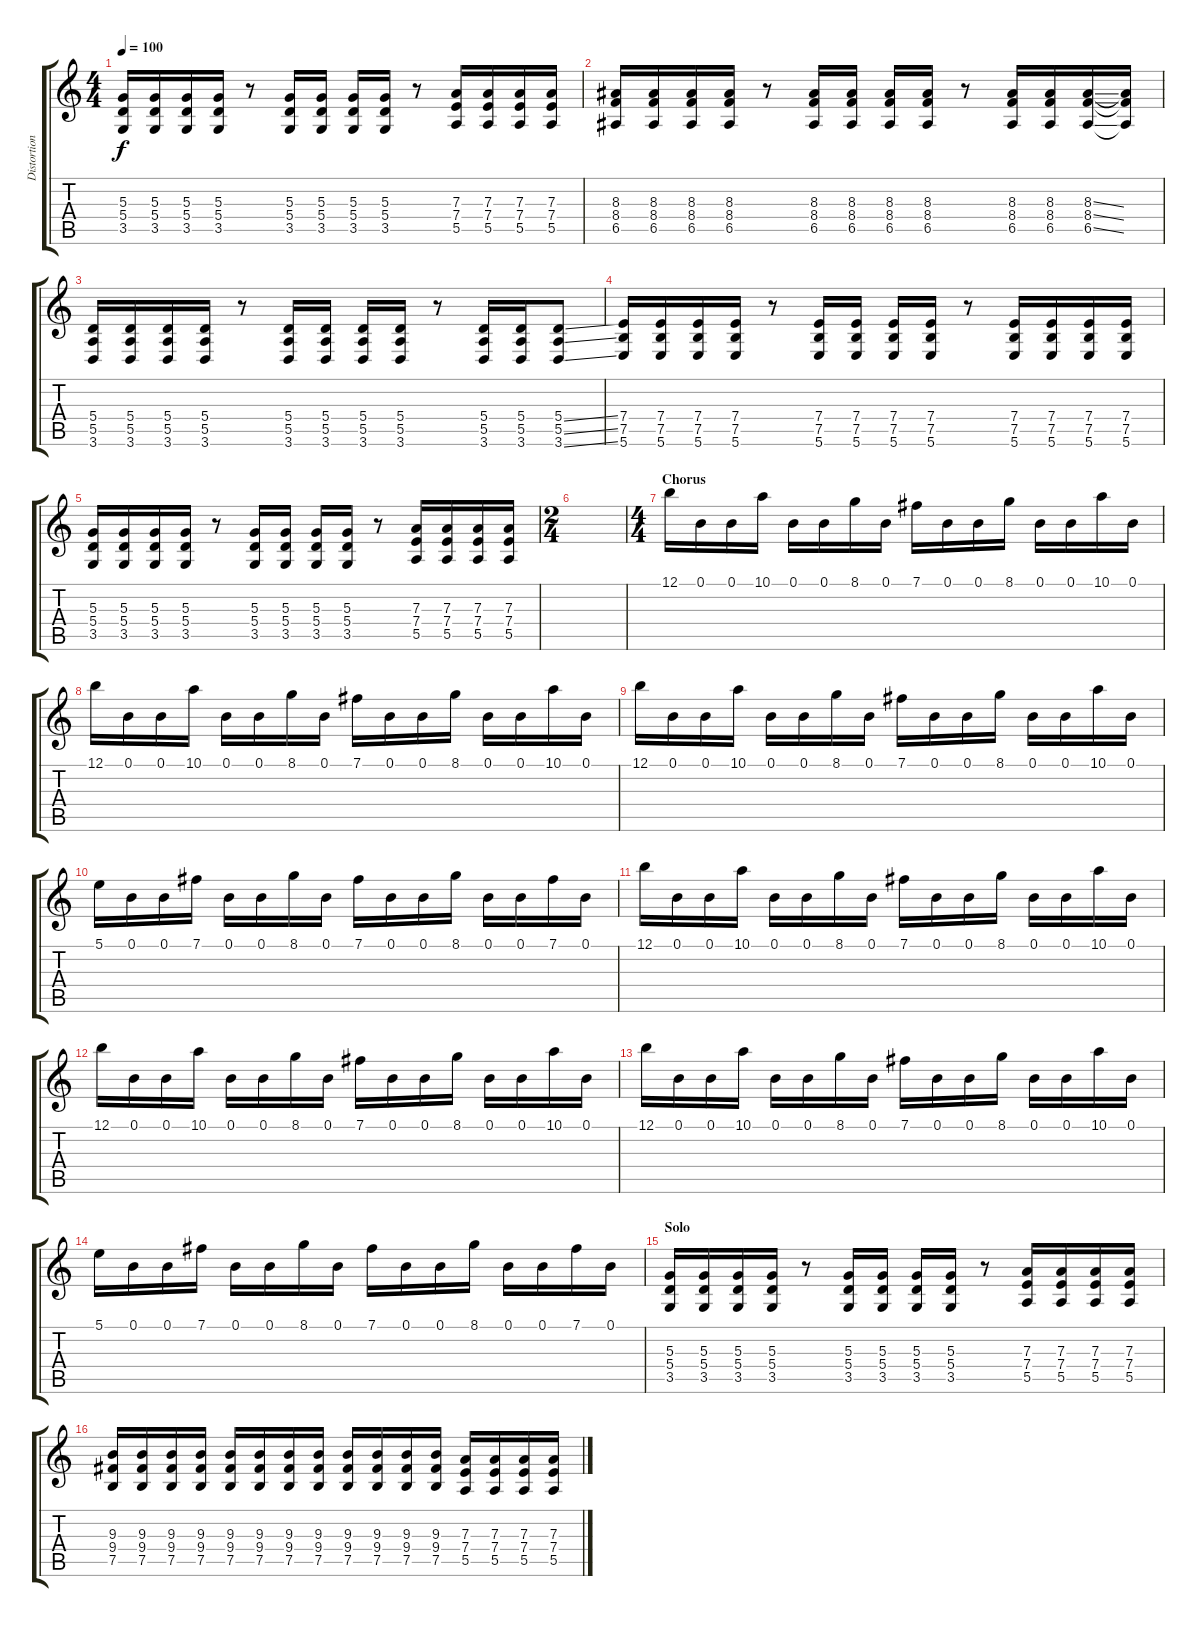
\track ("Distortion Guitar 1" "Distortion") {instrument distortionguitar}
\staff {score tabs}
\tuning (B3 Gb3 D3 A2 E2 B1) {hide}
\ts (4 4)
\tempo 100
\clef g2
\ks c
(5.3 5.4 3.5).16{dy f} (5.3 5.4 3.5).16 (5.3 5.4 3.5).16 (5.3 5.4 3.5).16 r.8 (5.3 5.4 3.5).16 (5.3 5.4 3.5).16 (5.3 5.4 3.5).16 (5.3 5.4 3.5).16 r.8 (7.3 7.4 5.5).16 (7.3 7.4 5.5).16 (7.3 7.4 5.5).16 (7.3 7.4 5.5).16 |
(8.3 8.4 6.5).16 (8.3 8.4 6.5).16 (8.3 8.4 6.5).16 (8.3 8.4 6.5).16 r.8 (8.3 8.4 6.5).16 (8.3 8.4 6.5).16 (8.3 8.4 6.5).16 (8.3 8.4 6.5).16 r.8 (8.3 8.4 6.5).16 (8.3 8.4 6.5).16 (8.3{ss} 8.4{ss} 6.5{ss}).16 (8.3{t} 8.4{t} 6.5{t}).16 |
(5.4 5.5 3.6).16 (5.4 5.5 3.6).16 (5.4 5.5 3.6).16 (5.4 5.5 3.6).16 r.8 (5.4 5.5 3.6).16 (5.4 5.5 3.6).16 (5.4 5.5 3.6).16 (5.4 5.5 3.6).16 r.8 (5.4 5.5 3.6).16 (5.4 5.5 3.6).16 (5.4{ss} 5.5{ss} 3.6{ss}).8 |
(7.4 7.5 5.6).16 (7.4 7.5 5.6).16 (7.4 7.5 5.6).16 (7.4 7.5 5.6).16 r.8 (7.4 7.5 5.6).16 (7.4 7.5 5.6).16 (7.4 7.5 5.6).16 (7.4 7.5 5.6).16 r.8 (7.4 7.5 5.6).16 (7.4 7.5 5.6).16 (7.4 7.5 5.6).16 (7.4 7.5 5.6).16 |
(5.3 5.4 3.5).16 (5.3 5.4 3.5).16 (5.3 5.4 3.5).16 (5.3 5.4 3.5).16 r.8 (5.3 5.4 3.5).16 (5.3 5.4 3.5).16 (5.3 5.4 3.5).16 (5.3 5.4 3.5).16 r.8 (7.3 7.4 5.5).16 (7.3 7.4 5.5).16 (7.3 7.4 5.5).16 (7.3 7.4 5.5).16 |
\ts (2 4)
|
\ts (4 4)
\section ("" "Chorus")
12.1.16 0.1.16 0.1.16 10.1.16 0.1.16 0.1.16 8.1.16 0.1.16 7.1.16 0.1.16 0.1.16 8.1.16 0.1.16 0.1.16 10.1.16 0.1.16 |
12.1.16 0.1.16 0.1.16 10.1.16 0.1.16 0.1.16 8.1.16 0.1.16 7.1.16 0.1.16 0.1.16 8.1.16 0.1.16 0.1.16 10.1.16 0.1.16 |
12.1.16 0.1.16 0.1.16 10.1.16 0.1.16 0.1.16 8.1.16 0.1.16 7.1.16 0.1.16 0.1.16 8.1.16 0.1.16 0.1.16 10.1.16 0.1.16 |
5.1.16 0.1.16 0.1.16 7.1.16 0.1.16 0.1.16 8.1.16 0.1.16 7.1.16 0.1.16 0.1.16 8.1.16 0.1.16 0.1.16 7.1.16 0.1.16 |
12.1.16 0.1.16 0.1.16 10.1.16 0.1.16 0.1.16 8.1.16 0.1.16 7.1.16 0.1.16 0.1.16 8.1.16 0.1.16 0.1.16 10.1.16 0.1.16 |
12.1.16 0.1.16 0.1.16 10.1.16 0.1.16 0.1.16 8.1.16 0.1.16 7.1.16 0.1.16 0.1.16 8.1.16 0.1.16 0.1.16 10.1.16 0.1.16 |
12.1.16 0.1.16 0.1.16 10.1.16 0.1.16 0.1.16 8.1.16 0.1.16 7.1.16 0.1.16 0.1.16 8.1.16 0.1.16 0.1.16 10.1.16 0.1.16 |
5.1.16 0.1.16 0.1.16 7.1.16 0.1.16 0.1.16 8.1.16 0.1.16 7.1.16 0.1.16 0.1.16 8.1.16 0.1.16 0.1.16 7.1.16 0.1.16 |
\section ("" "Solo")
(5.3 5.4 3.5).16 (5.3 5.4 3.5).16 (5.3 5.4 3.5).16 (5.3 5.4 3.5).16 r.8 (5.3 5.4 3.5).16 (5.3 5.4 3.5).16 (5.3 5.4 3.5).16 (5.3 5.4 3.5).16 r.8 (7.3 7.4 5.5).16 (7.3 7.4 5.5).16 (7.3 7.4 5.5).16 (7.3 7.4 5.5).16 |
(9.3 9.4 7.5).16 (9.3 9.4 7.5).16 (9.3 9.4 7.5).16 (9.3 9.4 7.5).16 (9.3 9.4 7.5).16 (9.3 9.4 7.5).16 (9.3 9.4 7.5).16 (9.3 9.4 7.5).16 (9.3 9.4 7.5).16 (9.3 9.4 7.5).16 (9.3 9.4 7.5).16 (9.3 9.4 7.5).16 (7.3 7.4 5.5).16 (7.3 7.4 5.5).16 (7.3 7.4 5.5).16 (7.3 7.4 5.5).16
